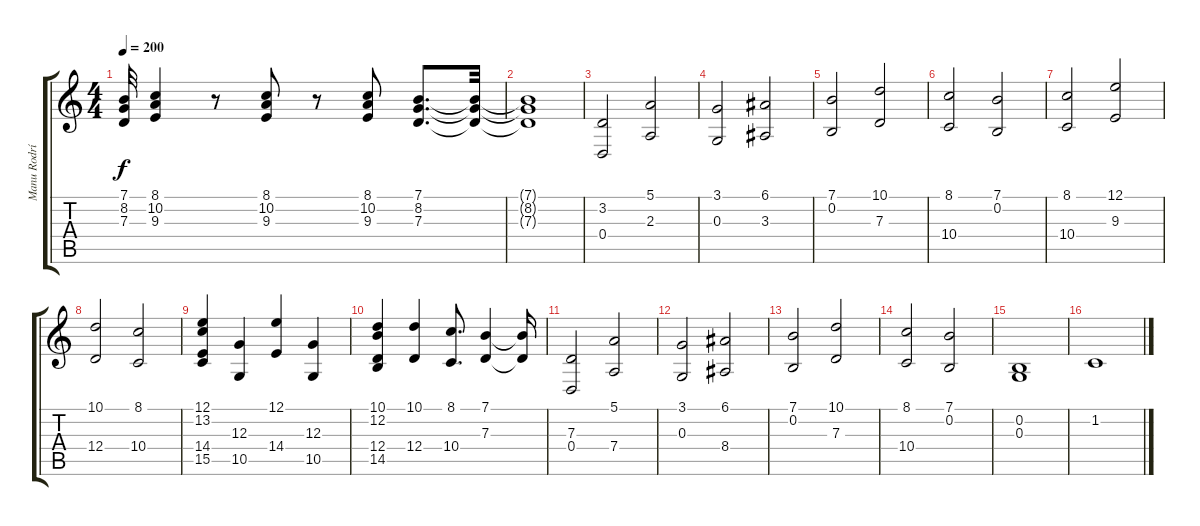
\track ("Manu Rodríguez" "Manu Rodrí") {instrument stringensemble1}
\staff {score tabs}
\tuning (E4 B3 G3 D3 A2 E2) {hide}
\ts (4 4)
\tempo 200
\clef g2
\ks c
(7.1{t} 8.2{t} 7.3{t}).32{dy f} (8.1 10.2 9.3).4 r.8 (8.1 10.2 9.3).8 r.8 (8.1 10.2 9.3).8 (7.1 8.2 7.3).8{d} (7.1{t} 8.2{t} 7.3{t}).32 |
(7.1{t} 8.2{t} 7.3{t}).1 |
(3.2 0.4).2 (5.1 2.3).2 |
(3.1 0.3).2 (6.1 3.3).2 |
(7.1 0.2).2 (10.1 7.3).2 |
(8.1 10.4).2 (7.1 0.2).2 |
(8.1 10.4).2 (12.1 9.3).2 |
(10.1 12.4).2 (8.1 10.4).2 |
(12.1 13.2 14.4 15.5).4 (12.3 10.5).4 (12.1 14.4).4 (12.3 10.5).4 |
(10.1 12.2 12.4 14.5).4 (10.1 12.4).4 (8.1 10.4).8{d} (7.1 7.3).4 (7.1{t} 7.3{t}).16 |
(7.3 0.4).2 (5.1 7.4).2 |
(3.1 0.3).2 (6.1 8.4).2 |
(7.1 0.2).2 (10.1 7.3).2 |
(8.1 10.4).2 (7.1 0.2).2 |
(0.2 0.3).1 |
1.2.1
